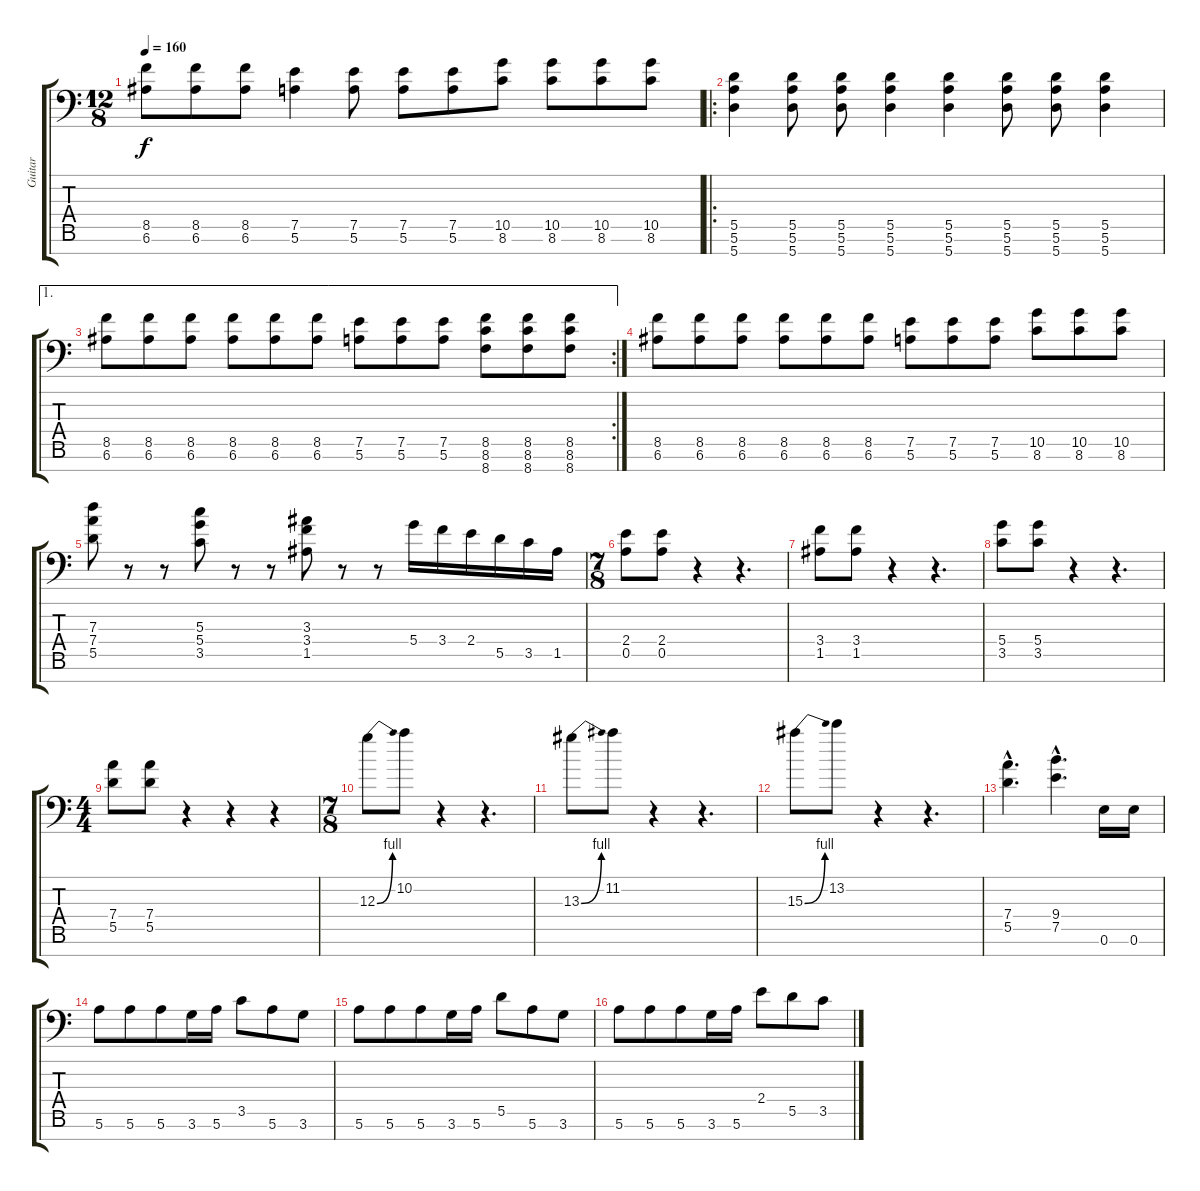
\track ("Guitar" "Guitar") {instrument distortionguitar}
\staff {score tabs}
\tuning (E4 B3 G3 D3 A2 E2 A1) {hide}
\ts (12 8)
\tempo 160
\clef f4
\ks c
(8.5 6.6).8{dy f} (8.5 6.6).8 (8.5 6.6).8 (7.5 5.6).4 (7.5 5.6).8 (7.5 5.6).8 (7.5 5.6).8 (10.5 8.6).8 (10.5 8.6).8 (10.5 8.6).8 (10.5 8.6).8 |
\ro
(5.5 5.6 5.7).4 (5.5 5.6 5.7).8 (5.5 5.6 5.7).8 (5.5 5.6 5.7).4 (5.5 5.6 5.7).4 (5.5 5.6 5.7).8 (5.5 5.6 5.7).8 (5.5 5.6 5.7).4 |
\ae 1
\rc 2
(8.5 6.6).8 (8.5 6.6).8 (8.5 6.6).8 (8.5 6.6).8 (8.5 6.6).8 (8.5 6.6).8 (7.5 5.6).8 (7.5 5.6).8 (7.5 5.6).8 (8.5 8.6 8.7).8 (8.5 8.6 8.7).8 (8.5 8.6 8.7).8 |
(8.5 6.6).8 (8.5 6.6).8 (8.5 6.6).8 (8.5 6.6).8 (8.5 6.6).8 (8.5 6.6).8 (7.5 5.6).8 (7.5 5.6).8 (7.5 5.6).8 (10.5 8.6).8 (10.5 8.6).8 (10.5 8.6).8 |
(7.3 7.4 5.5).8 r.8 r.8 (5.3 5.4 3.5).8 r.8 r.8 (3.3 3.4 1.5).8 r.8 r.8 5.4.16 3.4.16 2.4.16 5.5.16 3.5.16 1.5.16 |
\ts (7 8)
(2.4 0.5).8 (2.4 0.5).8 r.4 r.4{d} |
(3.4 1.5).8 (3.4 1.5).8 r.4 r.4{d} |
(5.4 3.5).8 (5.4 3.5).8 r.4 r.4{d} |
\ts (4 4)
(7.4 5.5).8 (7.4 5.5).8 r.4 r.4 r.4 |
\ts (7 8)
12.3{be (bend 0 0 60 4)}.8 10.2.8 r.4 r.4{d} |
13.3{be (bend 0 0 60 4)}.8 11.2.8 r.4 r.4{d} |
15.3{be (bend 0 0 60 4)}.8 13.2.8 r.4 r.4{d} |
(7.4{hac} 5.5{hac}).4{d} (9.4{hac} 7.5{hac}).4{d} 0.6.16 0.6.16 |
5.6.8 5.6.8 5.6.8 3.6.16 5.6.16 3.5.8 5.6.8 3.6.8 |
5.6.8 5.6.8 5.6.8 3.6.16 5.6.16 5.5.8 5.6.8 3.6.8 |
5.6.8 5.6.8 5.6.8 3.6.16 5.6.16 2.4.8 5.5.8 3.5.8
